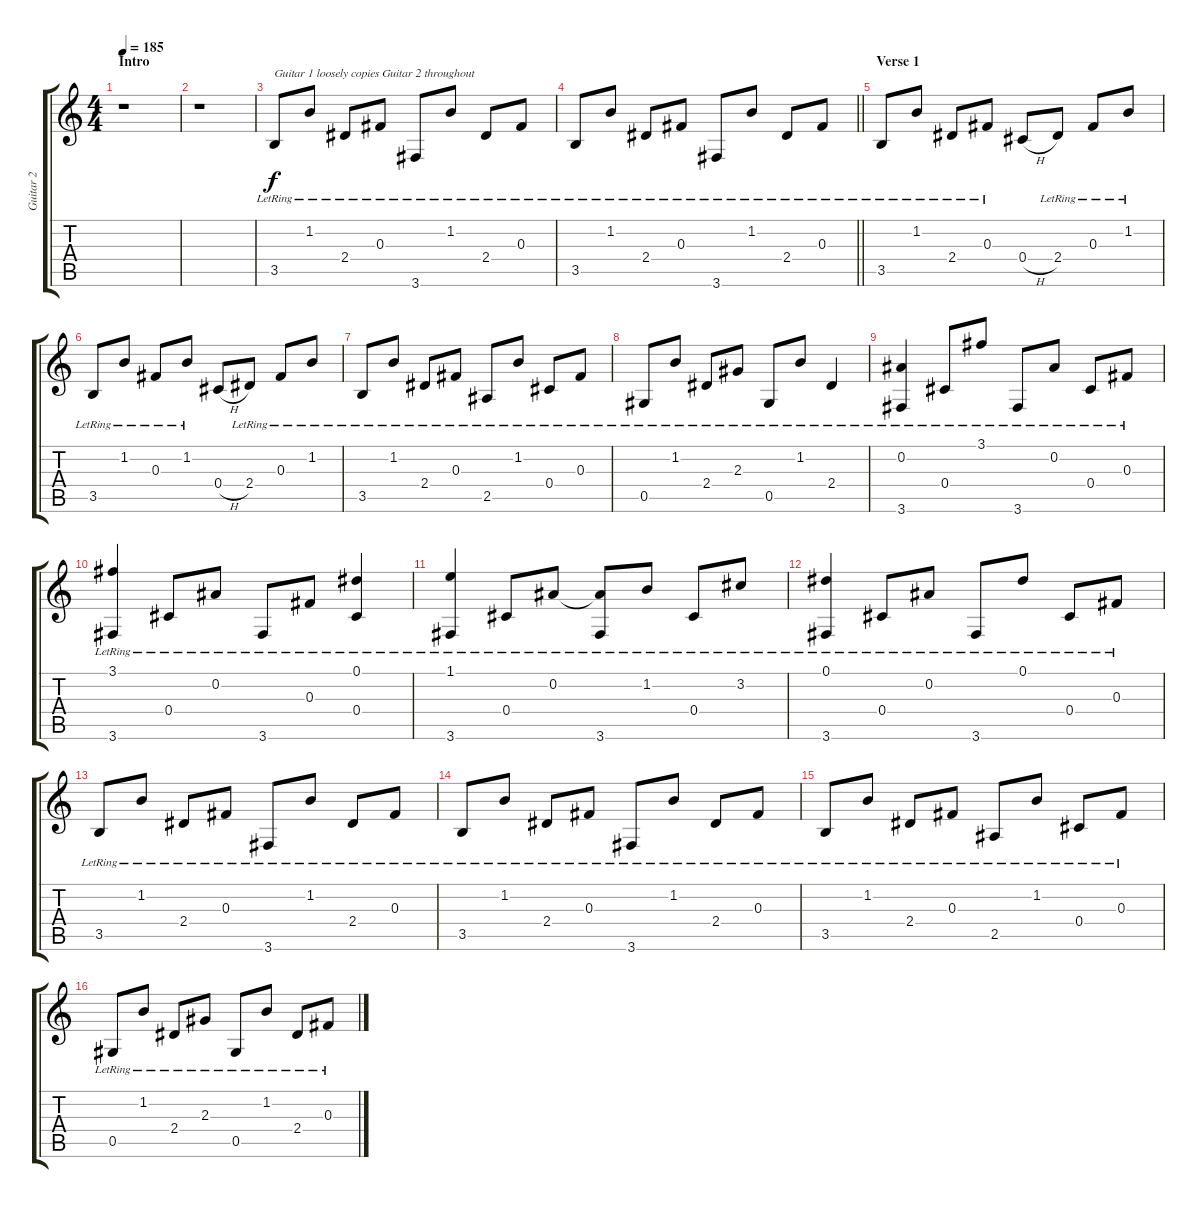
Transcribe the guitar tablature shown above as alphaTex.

\track ("Guitar 2" "Guitar 2") {instrument acousticguitarsteel}
\staff {score tabs}
\tuning (Eb4 Bb3 Gb3 Db3 Ab2 Eb2) {hide}
\ts (4 4)
\section ("" "Intro")
\tempo 185
\clef g2
\ks c
r.1{dy f instrument acousticguitarsteel} |
r.1 |
3.5{lr}.8{txt "Guitar 1 loosely copies Guitar 2 throughout"} 1.2{lr}.8 2.4{lr}.8 0.3{lr}.8 3.6{lr}.8 1.2{lr}.8 2.4{lr}.8 0.3{lr}.8 |
\barLineRight lightlight
3.5{lr}.8 1.2{lr}.8 2.4{lr}.8 0.3{lr}.8 3.6{lr}.8 1.2{lr}.8 2.4{lr}.8 0.3{lr}.8 |
\section ("" "Verse 1")
3.5{lr}.8 1.2{lr}.8 2.4{lr}.8 0.3{lr}.8 0.4{h}.8 2.4{lr}.8 0.3{lr}.8 1.2{lr}.8 |
3.5{lr}.8 1.2{lr}.8 0.3{lr}.8 1.2{lr}.8 0.4{h}.8 2.4{lr}.8 0.3{lr}.8 1.2{lr}.8 |
3.5{lr}.8 1.2{lr}.8 2.4{lr}.8 0.3{lr}.8 2.5{lr}.8 1.2{lr}.8 0.4{lr}.8 0.3{lr}.8 |
0.5{lr}.8 1.2{lr}.8 2.4{lr}.8 2.3{lr}.8 0.5{lr}.8 1.2{lr}.8 2.4{lr}.4 |
(0.2{lr} 3.6{lr}).4 0.4{lr}.8 3.1{lr}.8 3.6{lr}.8 0.2{lr}.8 0.4{lr}.8 0.3{lr}.8 |
(3.1{lr} 3.6{lr}).4 0.4{lr}.8 0.2{lr}.8 3.6{lr}.8 0.3{lr}.8 (0.1{lr} 0.4{lr}).4 |
(1.1{lr} 3.6{lr}).4 0.4{lr}.8 0.2{lr}.8 (0.2{t} 3.6{lr}).8 1.2{lr}.8 0.4{lr}.8 3.2{lr}.8 |
(0.1{lr} 3.6{lr}).4 0.4{lr}.8 0.2{lr}.8 3.6{lr}.8 0.1{lr}.8 0.4{lr}.8 0.3{lr}.8 |
3.5{lr}.8 1.2{lr}.8 2.4{lr}.8 0.3{lr}.8 3.6{lr}.8 1.2{lr}.8 2.4{lr}.8 0.3{lr}.8 |
3.5{lr}.8 1.2{lr}.8 2.4{lr}.8 0.3{lr}.8 3.6{lr}.8 1.2{lr}.8 2.4{lr}.8 0.3{lr}.8 |
3.5{lr}.8 1.2{lr}.8 2.4{lr}.8 0.3{lr}.8 2.5{lr}.8 1.2{lr}.8 0.4{lr}.8 0.3{lr}.8 |
0.5{lr}.8 1.2{lr}.8 2.4{lr}.8 2.3{lr}.8 0.5{lr}.8 1.2{lr}.8 2.4{lr}.8 0.3{lr}.8
